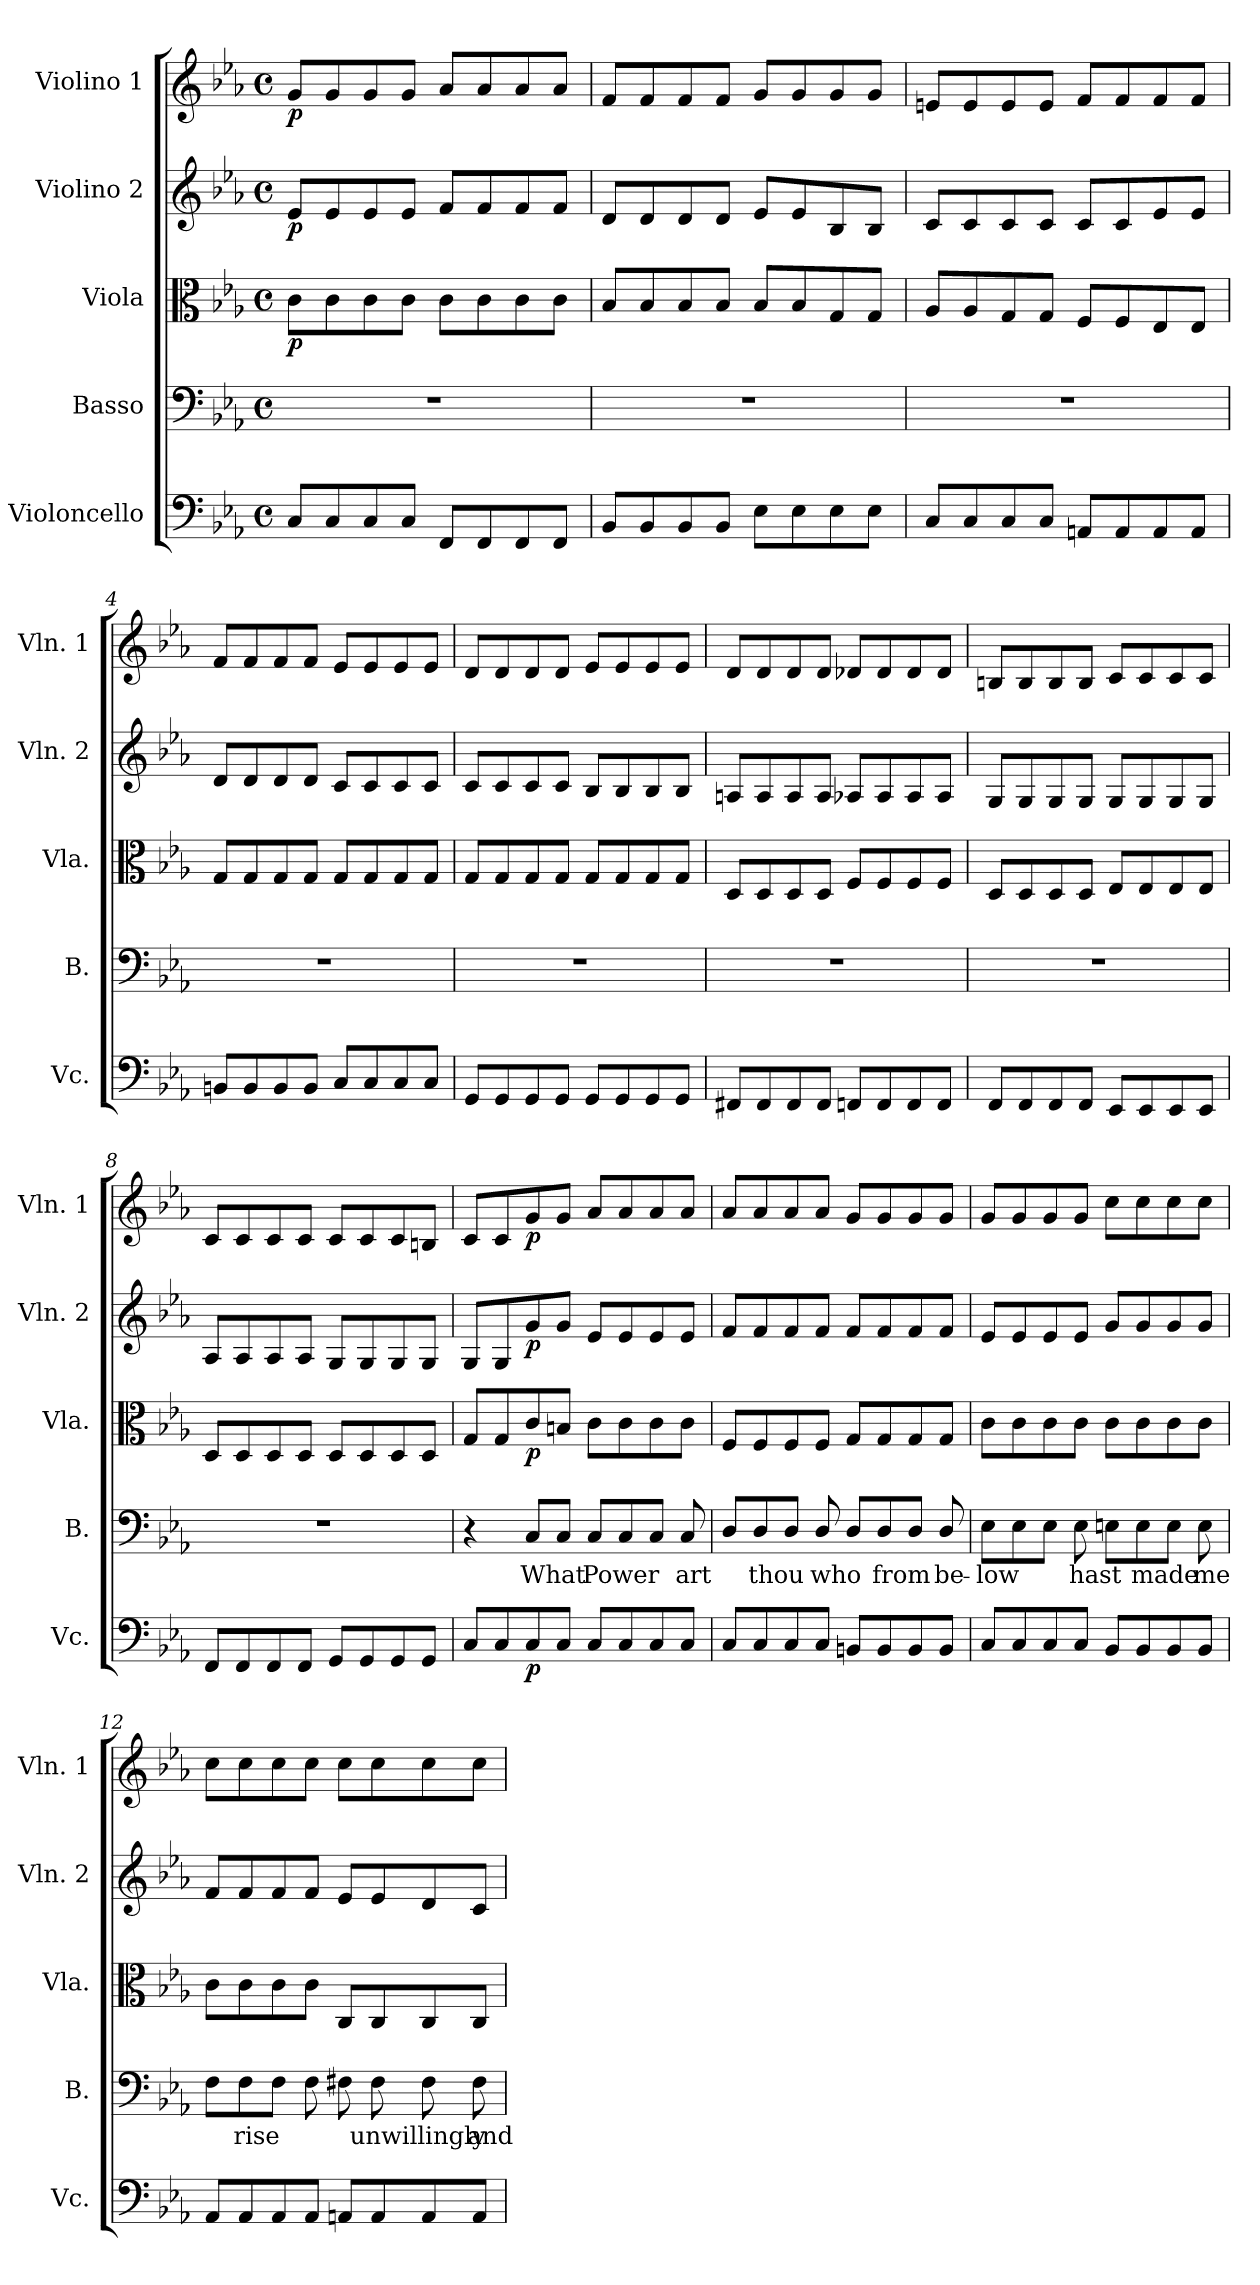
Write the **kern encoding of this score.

**kern	**dynam	**kern	**text	**kern	**dynam	**kern	**dynam	**kern	**dynam
*part5	*part5	*part4	*part4	*part3	*part3	*part2	*part2	*part1	*part1
*staff5	*staff5	*staff4	*staff4	*staff3	*staff3	*staff2	*staff2	*staff1	*staff1
*I"Violoncello	*	*I"Basso	*	*I"Viola	*	*I"Violino 2	*	*I"Violino 1	*
*I'Vc.	*	*I'B.	*	*I'Vla.	*	*I'Vln. 2	*	*I'Vln. 1	*
*clefF4	*	*clefF4	*	*clefC3	*	*clefG2	*	*clefG2	*
*k[b-e-a-]	*	*k[b-e-a-]	*	*k[b-e-a-]	*	*k[b-e-a-]	*	*k[b-e-a-]	*
*M4/4	*	*M4/4	*	*M4/4	*	*M4/4	*	*M4/4	*
*met(c)	*	*met(c)	*	*met(c)	*	*met(c)	*	*met(c)	*
=1	=1	=1	=1	=1	=1	=1	=1	=1	=1
!	!	!	!	!	!LO:DY:b	!	!LO:DY:b	!	!LO:DY:b
8C/L	.	1r	.	8c\L	p	8e-/L	p	8g/L	p
8C/	.	.	.	8c\	.	8e-/	.	8g/	.
8C/	.	.	.	8c\	.	8e-/	.	8g/	.
8C/J	.	.	.	8c\J	.	8e-/J	.	8g/J	.
8FF/L	.	.	.	8c\L	.	8f/L	.	8a-/L	.
8FF/	.	.	.	8c\	.	8f/	.	8a-/	.
8FF/	.	.	.	8c\	.	8f/	.	8a-/	.
8FF/J	.	.	.	8c\J	.	8f/J	.	8a-/J	.
=2	=2	=2	=2	=2	=2	=2	=2	=2	=2
8BB-/L	.	1r	.	8B-/L	.	8d/L	.	8f/L	.
8BB-/	.	.	.	8B-/	.	8d/	.	8f/	.
8BB-/	.	.	.	8B-/	.	8d/	.	8f/	.
8BB-/J	.	.	.	8B-/J	.	8d/J	.	8f/J	.
8E-\L	.	.	.	8B-/L	.	8e-/L	.	8g/L	.
8E-\	.	.	.	8B-/	.	8e-/	.	8g/	.
8E-\	.	.	.	8G/	.	8B-/	.	8g/	.
8E-\J	.	.	.	8G/J	.	8B-/J	.	8g/J	.
=3	=3	=3	=3	=3	=3	=3	=3	=3	=3
8C/L	.	1r	.	8A-/L	.	8c/L	.	8en/L	.
8C/	.	.	.	8A-/	.	8c/	.	8e/	.
8C/	.	.	.	8G/	.	8c/	.	8e/	.
8C/J	.	.	.	8G/J	.	8c/J	.	8e/J	.
8AAn/L	.	.	.	8F/L	.	8c/L	.	8f/L	.
8AA/	.	.	.	8F/	.	8c/	.	8f/	.
8AA/	.	.	.	8E-/	.	8e-/	.	8f/	.
8AA/J	.	.	.	8E-/J	.	8e-/J	.	8f/J	.
=4	=4	=4	=4	=4	=4	=4	=4	=4	=4
8BBn/L	.	1r	.	8G/L	.	8d/L	.	8f/L	.
8BB/	.	.	.	8G/	.	8d/	.	8f/	.
8BB/	.	.	.	8G/	.	8d/	.	8f/	.
8BB/J	.	.	.	8G/J	.	8d/J	.	8f/J	.
8C/L	.	.	.	8G/L	.	8c/L	.	8e-/L	.
8C/	.	.	.	8G/	.	8c/	.	8e-/	.
8C/	.	.	.	8G/	.	8c/	.	8e-/	.
8C/J	.	.	.	8G/J	.	8c/J	.	8e-/J	.
=5	=5	=5	=5	=5	=5	=5	=5	=5	=5
8GG/L	.	1r	.	8G/L	.	8c/L	.	8d/L	.
8GG/	.	.	.	8G/	.	8c/	.	8d/	.
8GG/	.	.	.	8G/	.	8c/	.	8d/	.
8GG/J	.	.	.	8G/J	.	8c/J	.	8d/J	.
8GG/L	.	.	.	8G/L	.	8B-/L	.	8e-/L	.
8GG/	.	.	.	8G/	.	8B-/	.	8e-/	.
8GG/	.	.	.	8G/	.	8B-/	.	8e-/	.
8GG/J	.	.	.	8G/J	.	8B-/J	.	8e-/J	.
=6	=6	=6	=6	=6	=6	=6	=6	=6	=6
8FF#X/L	.	1r	.	8D/L	.	8An/L	.	8d/L	.
8FF#/	.	.	.	8D/	.	8A/	.	8d/	.
8FF#/	.	.	.	8D/	.	8A/	.	8d/	.
8FF#/J	.	.	.	8D/J	.	8A/J	.	8d/J	.
8FFn/L	.	.	.	8F/L	.	8A-X/L	.	8d-X/L	.
8FF/	.	.	.	8F/	.	8A-/	.	8d-/	.
8FF/	.	.	.	8F/	.	8A-/	.	8d-/	.
8FF/J	.	.	.	8F/J	.	8A-/J	.	8d-/J	.
=7	=7	=7	=7	=7	=7	=7	=7	=7	=7
8FF/L	.	1r	.	8D/L	.	8G/L	.	8Bn/L	.
8FF/	.	.	.	8D/	.	8G/	.	8B/	.
8FF/	.	.	.	8D/	.	8G/	.	8B/	.
8FF/J	.	.	.	8D/J	.	8G/J	.	8B/J	.
8EE-/L	.	.	.	8E-/L	.	8G/L	.	8c/L	.
8EE-/	.	.	.	8E-/	.	8G/	.	8c/	.
8EE-/	.	.	.	8E-/	.	8G/	.	8c/	.
8EE-/J	.	.	.	8E-/J	.	8G/J	.	8c/J	.
=8	=8	=8	=8	=8	=8	=8	=8	=8	=8
8FF/L	.	1r	.	8D/L	.	8A-/L	.	8c/L	.
8FF/	.	.	.	8D/	.	8A-/	.	8c/	.
8FF/	.	.	.	8D/	.	8A-/	.	8c/	.
8FF/J	.	.	.	8D/J	.	8A-/J	.	8c/J	.
8GG/L	.	.	.	8D/L	.	8G/L	.	8c/L	.
8GG/	.	.	.	8D/	.	8G/	.	8c/	.
8GG/	.	.	.	8D/	.	8G/	.	8c/	.
8GG/J	.	.	.	8D/J	.	8G/J	.	8Bn/J	.
=9	=9	=9	=9	=9	=9	=9	=9	=9	=9
8C/L	.	4r	.	8G/L	.	8G/L	.	8c/L	.
8C/	.	.	.	8G/	.	8G/	.	8c/	.
!	!LO:DY:b	!	!	!	!LO:DY:b	!	!LO:DY:b	!	!LO:DY:b
8C/	p	8C/L	What	8c/	p	8g/	p	8g/	p
8C/J	.	8C/J	.	8Bn/J	.	8g/J	.	8g/J	.
8C/L	.	8C/L	Power	8c\L	.	8e-/L	.	8a-/L	.
8C/	.	8C/	.	8c\	.	8e-/	.	8a-/	.
8C/	.	8C/J	.	8c\	.	8e-/	.	8a-/	.
8C/J	.	8C/	art	8c\J	.	8e-/J	.	8a-/J	.
=10	=10	=10	=10	=10	=10	=10	=10	=10	=10
8C/L	.	8D/L	.	8F/L	.	8f/L	.	8a-/L	.
8C/	.	8D/	thou	8F/	.	8f/	.	8a-/	.
8C/	.	8D/J	.	8F/	.	8f/	.	8a-/	.
8C/J	.	8D/	who	8F/J	.	8f/J	.	8a-/J	.
8BBn/L	.	8D/L	.	8G/L	.	8f/L	.	8g/L	.
8BB/	.	8D/	from	8G/	.	8f/	.	8g/	.
8BB/	.	8D/J	.	8G/	.	8f/	.	8g/	.
8BB/J	.	8D/	be-	8G/J	.	8f/J	.	8g/J	.
=11	=11	=11	=11	=11	=11	=11	=11	=11	=11
8C/L	.	8E-\L	-low	8c\L	.	8e-/L	.	8g/L	.
8C/	.	8E-\	.	8c\	.	8e-/	.	8g/	.
8C/	.	8E-\J	.	8c\	.	8e-/	.	8g/	.
8C/J	.	8E-\	hast	8c\J	.	8e-/J	.	8g/J	.
8BB-/L	.	8En\L	.	8c\L	.	8g/L	.	8cc\L	.
8BB-/	.	8E\	made	8c\	.	8g/	.	8cc\	.
8BB-/	.	8E\J	.	8c\	.	8g/	.	8cc\	.
8BB-/J	.	8E\	me	8c\J	.	8g/J	.	8cc\J	.
=12	=12	=12	=12	=12	=12	=12	=12	=12	=12
8AA-/L	.	8F\L	.	8c\L	.	8f/L	.	8cc\L	.
8AA-/	.	8F\	rise	8c\	.	8f/	.	8cc\	.
8AA-/	.	8F\J	.	8c\	.	8f/	.	8cc\	.
8AA-/J	.	8F\	.	8c\J	.	8f/J	.	8cc\J	.
8AAn/L	.	8F#X\	.	8C/L	.	8e-/L	.	8cc\L	.
8AA/	.	8F#\	unwillingly	8C/	.	8e-/	.	8cc\	.
8AA/	.	8F#\	.	8C/	.	8d/	.	8cc\	.
8AA/J	.	8F#\	and	8C/J	.	8c/J	.	8cc\J	.
=	=	=	=	=	=	=	=	=	=
*-	*-	*-	*-	*-	*-	*-	*-	*-	*-
